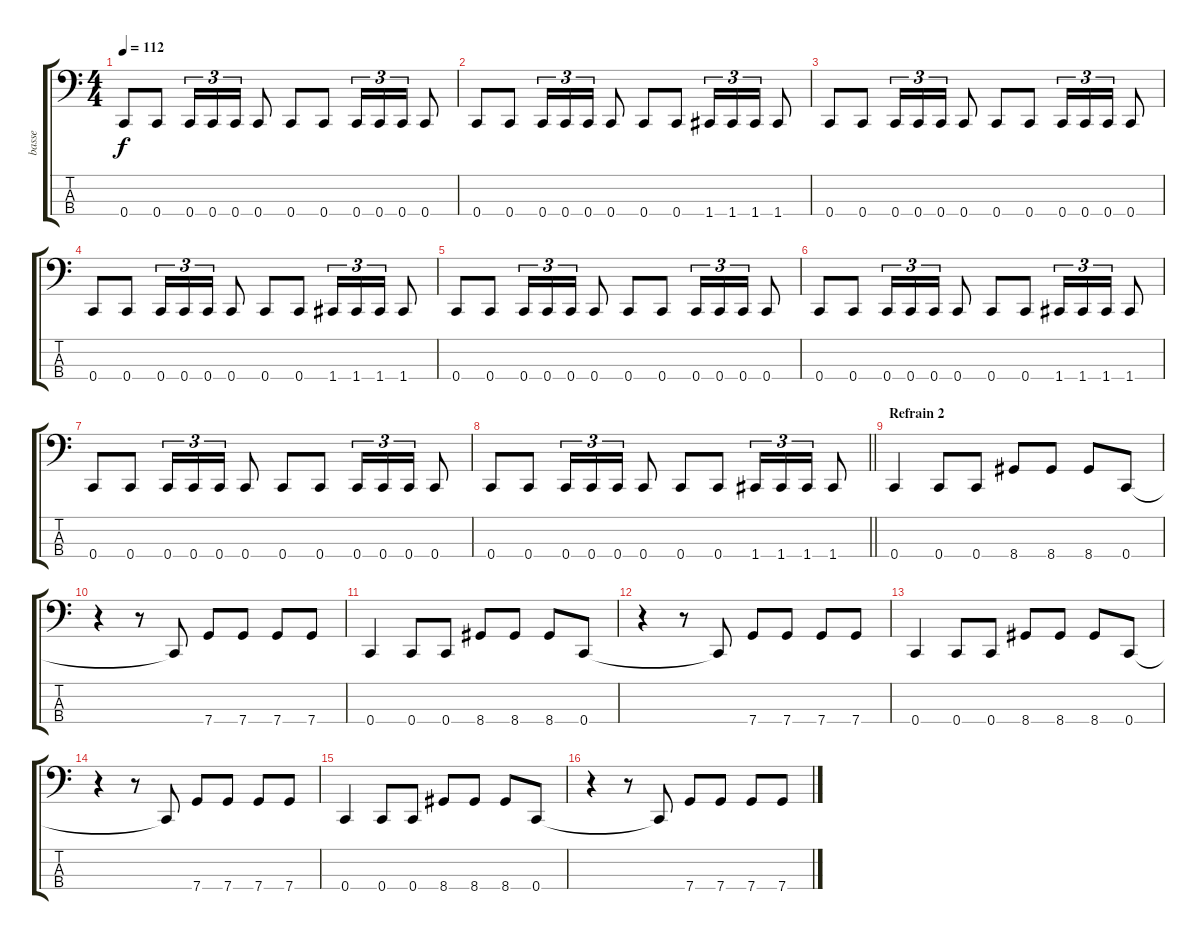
\track ("basse" "basse") {instrument electricbassfinger}
\staff {score tabs}
\tuning (F2 C2 G1 C1) {hide}
\ts (4 4)
\tempo 112
\clef f4
\ks c
0.4.8{dy f} 0.4.8 0.4.16{tu (3 2)} 0.4.16{tu (3 2)} 0.4.16{tu (3 2)} 0.4.8 0.4.8 0.4.8 0.4.16{tu (3 2)} 0.4.16{tu (3 2)} 0.4.16{tu (3 2)} 0.4.8 |
0.4.8 0.4.8 0.4.16{tu (3 2)} 0.4.16{tu (3 2)} 0.4.16{tu (3 2)} 0.4.8 0.4.8 0.4.8 1.4.16{tu (3 2)} 1.4.16{tu (3 2)} 1.4.16{tu (3 2)} 1.4.8 |
0.4.8 0.4.8 0.4.16{tu (3 2)} 0.4.16{tu (3 2)} 0.4.16{tu (3 2)} 0.4.8 0.4.8 0.4.8 0.4.16{tu (3 2)} 0.4.16{tu (3 2)} 0.4.16{tu (3 2)} 0.4.8 |
0.4.8 0.4.8 0.4.16{tu (3 2)} 0.4.16{tu (3 2)} 0.4.16{tu (3 2)} 0.4.8 0.4.8 0.4.8 1.4.16{tu (3 2)} 1.4.16{tu (3 2)} 1.4.16{tu (3 2)} 1.4.8 |
0.4.8 0.4.8 0.4.16{tu (3 2)} 0.4.16{tu (3 2)} 0.4.16{tu (3 2)} 0.4.8 0.4.8 0.4.8 0.4.16{tu (3 2)} 0.4.16{tu (3 2)} 0.4.16{tu (3 2)} 0.4.8 |
0.4.8 0.4.8 0.4.16{tu (3 2)} 0.4.16{tu (3 2)} 0.4.16{tu (3 2)} 0.4.8 0.4.8 0.4.8 1.4.16{tu (3 2)} 1.4.16{tu (3 2)} 1.4.16{tu (3 2)} 1.4.8 |
0.4.8 0.4.8 0.4.16{tu (3 2)} 0.4.16{tu (3 2)} 0.4.16{tu (3 2)} 0.4.8 0.4.8 0.4.8 0.4.16{tu (3 2)} 0.4.16{tu (3 2)} 0.4.16{tu (3 2)} 0.4.8 |
\barLineRight lightlight
0.4.8 0.4.8 0.4.16{tu (3 2)} 0.4.16{tu (3 2)} 0.4.16{tu (3 2)} 0.4.8 0.4.8 0.4.8 1.4.16{tu (3 2)} 1.4.16{tu (3 2)} 1.4.16{tu (3 2)} 1.4.8 |
\section ("" "Refrain 2")
0.4.4 0.4.8 0.4.8 8.4.8 8.4.8 8.4.8 0.4.8 |
r.4 r.8 0.4{t}.8 7.4.8 7.4.8 7.4.8 7.4.8 |
0.4.4 0.4.8 0.4.8 8.4.8 8.4.8 8.4.8 0.4.8 |
r.4 r.8 0.4{t}.8 7.4.8 7.4.8 7.4.8 7.4.8 |
0.4.4 0.4.8 0.4.8 8.4.8 8.4.8 8.4.8 0.4.8 |
r.4 r.8 0.4{t}.8 7.4.8 7.4.8 7.4.8 7.4.8 |
0.4.4 0.4.8 0.4.8 8.4.8 8.4.8 8.4.8 0.4.8 |
r.4 r.8 0.4{t}.8 7.4.8 7.4.8 7.4.8 7.4.8
